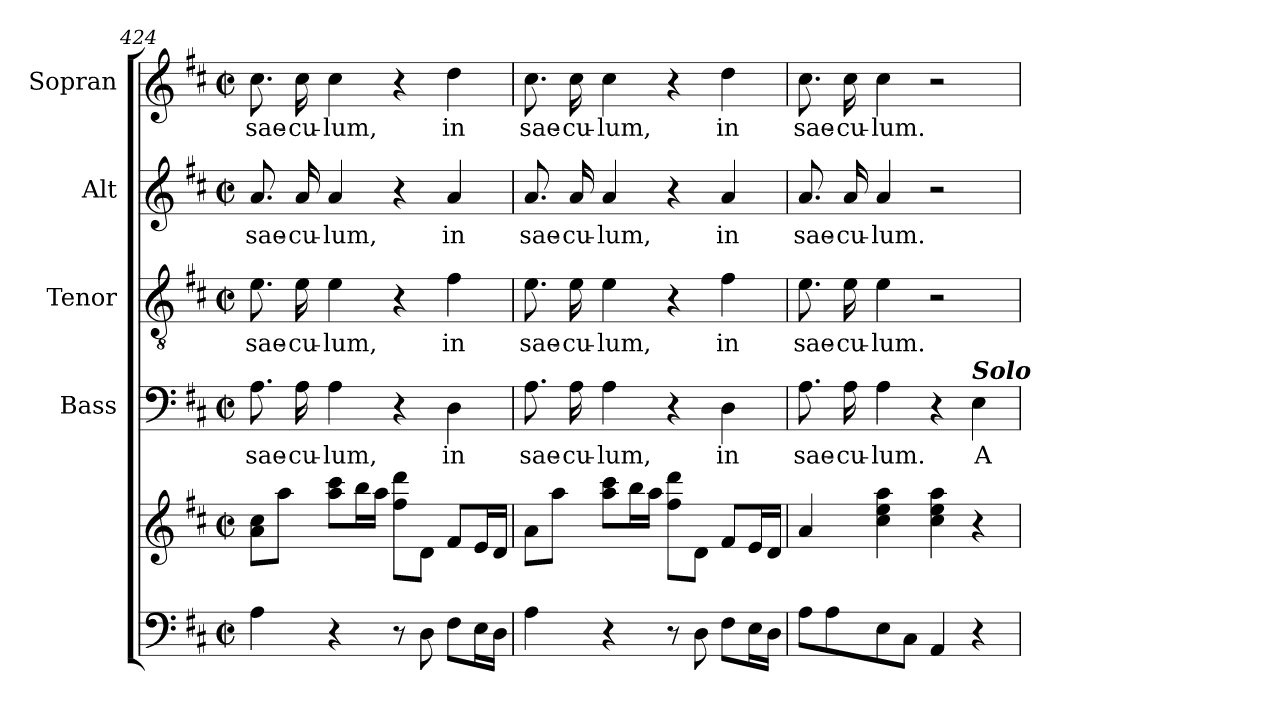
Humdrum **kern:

**kern	**kern	**kern	**text	**kern	**text	**kern	**text	**kern	**text
*part5	*part5	*part4	*part4	*part3	*part3	*part2	*part2	*part1	*part1
*staff6	*staff5	*staff4	*staff4	*staff3	*staff3	*staff2	*staff2	*staff1	*staff1
*	*	*I"Bass	*	*I"Tenor	*	*I"Alt	*	*I"Sopran	*
*	*	*I'B.	*	*I'T.	*	*I'A.	*	*I'S.	*
*clefF4	*clefG2	*clefF4	*	*clefGv2	*	*clefG2	*	*clefG2	*
*k[f#c#]	*k[f#c#]	*k[f#c#]	*	*k[f#c#]	*	*k[f#c#]	*	*k[f#c#]	*
*D:	*D:	*D:	*	*D:	*	*D:	*	*D:	*
*M2/2	*M2/2	*M2/2	*	*M2/2	*	*M2/2	*	*M2/2	*
*met(c|)	*met(c|)	*met(c|)	*	*met(c|)	*	*met(c|)	*	*met(c|)	*
=424	=424	=424	=424	=424	=424	=424	=424	=424	=424
!	!	!	!LO:LY:b	!	!LO:LY:b	!	!LO:LY:b	!	!LO:LY:b
4A\	8a\ 8cc#\L	8.A\	sae-	8.e\	sae-	8.a/	sae-	8.cc#\	sae-
.	8aa\J	.	.	.	.	.	.	.	.
!	!	!	!LO:LY:b	!	!LO:LY:b	!	!LO:LY:b	!	!LO:LY:b
.	.	16A\	-cu-	16e\	-cu-	16a/	-cu-	16cc#\	-cu-
!	!	!	!LO:LY:b	!	!LO:LY:b	!	!LO:LY:b	!	!LO:LY:b
4r	8aa\ 8ccc#\L	4A\	-lum,	4e\	-lum,	4a/	-lum,	4cc#\	-lum,
.	16bb\L	.	.	.	.	.	.	.	.
.	16aa\JJ	.	.	.	.	.	.	.	.
8r	8ff#\ 8ddd\L	4r	.	4r	.	4r	.	4r	.
8D\	8d\J	.	.	.	.	.	.	.	.
!	!	!	!LO:LY:b	!	!LO:LY:b	!	!LO:LY:b	!	!LO:LY:b
8F#\L	8f#/L	4D\	in	4f#\	in	4a/	in	4dd\	in
16E\L	16e/L	.	.	.	.	.	.	.	.
16D\JJ	16d/JJ	.	.	.	.	.	.	.	.
=425	=425	=425	=425	=425	=425	=425	=425	=425	=425
!	!	!	!LO:LY:b	!	!LO:LY:b	!	!LO:LY:b	!	!LO:LY:b
4A\	8a\L	8.A\	sae-	8.e\	sae-	8.a/	sae-	8.cc#\	sae-
.	8aa\J	.	.	.	.	.	.	.	.
!	!	!	!LO:LY:b	!	!LO:LY:b	!	!LO:LY:b	!	!LO:LY:b
.	.	16A\	-cu-	16e\	-cu-	16a/	-cu-	16cc#\	-cu-
!	!	!	!LO:LY:b	!	!LO:LY:b	!	!LO:LY:b	!	!LO:LY:b
4r	8aa\ 8ccc#\L	4A\	-lum,	4e\	-lum,	4a/	-lum,	4cc#\	-lum,
.	16bb\L	.	.	.	.	.	.	.	.
.	16aa\JJ	.	.	.	.	.	.	.	.
8r	8ff#\ 8ddd\L	4r	.	4r	.	4r	.	4r	.
8D\	8d\J	.	.	.	.	.	.	.	.
!	!	!	!LO:LY:b	!	!LO:LY:b	!	!LO:LY:b	!	!LO:LY:b
8F#\L	8f#/L	4D\	in	4f#\	in	4a/	in	4dd\	in
16E\L	16e/L	.	.	.	.	.	.	.	.
16D\JJ	16d/JJ	.	.	.	.	.	.	.	.
!!LO:LB:g=z
=426	=426	=426	=426	=426	=426	=426	=426	=426	=426
!	!	!	!LO:LY:b	!	!LO:LY:b	!	!LO:LY:b	!	!LO:LY:b
8A\L	4a/	8.A\	sae-	8.e\	sae-	8.a/	sae-	8.cc#\	sae-
8A\	.	.	.	.	.	.	.	.	.
!	!	!	!LO:LY:b	!	!LO:LY:b	!	!LO:LY:b	!	!LO:LY:b
.	.	16A\	-cu-	16e\	-cu-	16a/	-cu-	16cc#\	-cu-
!	!	!	!LO:LY:b	!	!LO:LY:b	!	!LO:LY:b	!	!LO:LY:b
8E\	4cc#\ 4ee\ 4aa\	4A\	-lum.	4e\	-lum.	4a/	-lum.	4cc#\	-lum.
8C#\J	.	.	.	.	.	.	.	.	.
4AA/	4cc#\ 4ee\ 4aa\	4r	.	2r	.	2r	.	2r	.
!	!	!LO:TX:a:Bi:t=Solo	!	!	!	!	!	!	!
!	!	!	!LO:LY:b	!	!	!	!	!	!
4r	4r	4E\	A	.	.	.	.	.	.
=	=	=	=	=	=	=	=	=	=
*-	*-	*-	*-	*-	*-	*-	*-	*-	*-
